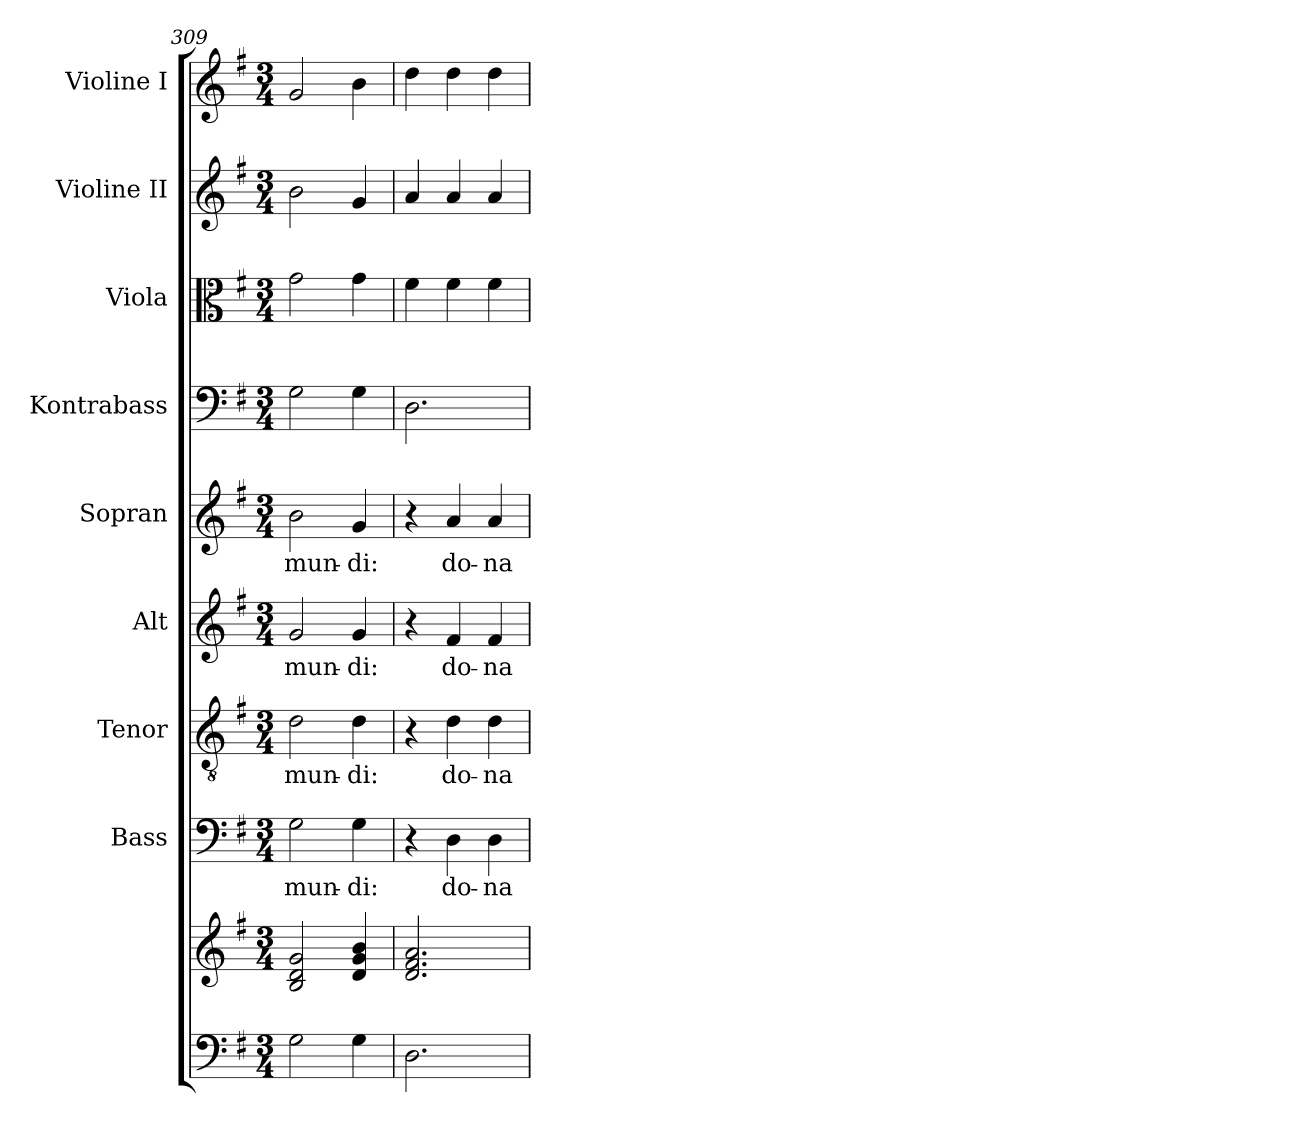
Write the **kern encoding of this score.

**kern	**kern	**kern	**text	**kern	**text	**kern	**text	**kern	**text	**kern	**kern	**kern	**kern
*part9	*part9	*part8	*part8	*part7	*part7	*part6	*part6	*part5	*part5	*part4	*part3	*part2	*part1
*staff10	*staff9	*staff8	*staff8	*staff7	*staff7	*staff6	*staff6	*staff5	*staff5	*staff4	*staff3	*staff2	*staff1
*	*	*I"Bass	*	*I"Tenor	*	*I"Alt	*	*I"Sopran	*	*I"Kontrabass	*I"Viola	*I"Violine II	*I"Violine I
*	*	*I'B.	*	*I'T.	*	*I'A.	*	*I'S.	*	*I'Kb.	*I'Vla.	*I'Vl. II	*I'Vl. I
*clefF4	*clefG2	*clefF4	*	*clefGv2	*	*clefG2	*	*clefG2	*	*clefF4	*clefC3	*clefG2	*clefG2
*	*	*	*	*	*	*	*	*	*	*ITrd7c12	*	*	*
*k[f#]	*k[f#]	*k[f#]	*	*k[f#]	*	*k[f#]	*	*k[f#]	*	*k[f#]	*k[f#]	*k[f#]	*k[f#]
*G:	*G:	*G:	*	*G:	*	*G:	*	*G:	*	*G:	*G:	*G:	*G:
*M3/4	*M3/4	*M3/4	*	*M3/4	*	*M3/4	*	*M3/4	*	*M3/4	*M3/4	*M3/4	*M3/4
=309	=309	=309	=309	=309	=309	=309	=309	=309	=309	=309	=309	=309	=309
!	!	!	!LO:LY:b	!	!LO:LY:b	!	!LO:LY:b	!	!LO:LY:b	!	!	!	!
2G\	2B/ 2d/ 2g/	2G\	mun-	2d\	mun-	2g/	mun-	2b\	mun-	2GG\	2g\	2b\	2g/
!	!	!	!LO:LY:b	!	!LO:LY:b	!	!LO:LY:b	!	!LO:LY:b	!	!	!	!
4G\	4d/ 4g/ 4b/	4G\	-di:	4d\	-di:	4g/	-di:	4g/	-di:	4GG\	4g\	4g/	4b\
=310	=310	=310	=310	=310	=310	=310	=310	=310	=310	=310	=310	=310	=310
2.D\	2.d/ 2.f#/ 2.a/	4r	.	4r	.	4r	.	4r	.	2.DD\	4f#\	4a/	4dd\
!	!	!	!LO:LY:b	!	!LO:LY:b	!	!LO:LY:b	!	!LO:LY:b	!	!	!	!
.	.	4D\	do-	4d\	do-	4f#/	do-	4a/	do-	.	4f#\	4a/	4dd\
!	!	!	!LO:LY:b	!	!LO:LY:b	!	!LO:LY:b	!	!LO:LY:b	!	!	!	!
.	.	4D\	-na	4d\	-na	4f#/	-na	4a/	-na	.	4f#\	4a/	4dd\
=	=	=	=	=	=	=	=	=	=	=	=	=	=
*-	*-	*-	*-	*-	*-	*-	*-	*-	*-	*-	*-	*-	*-
